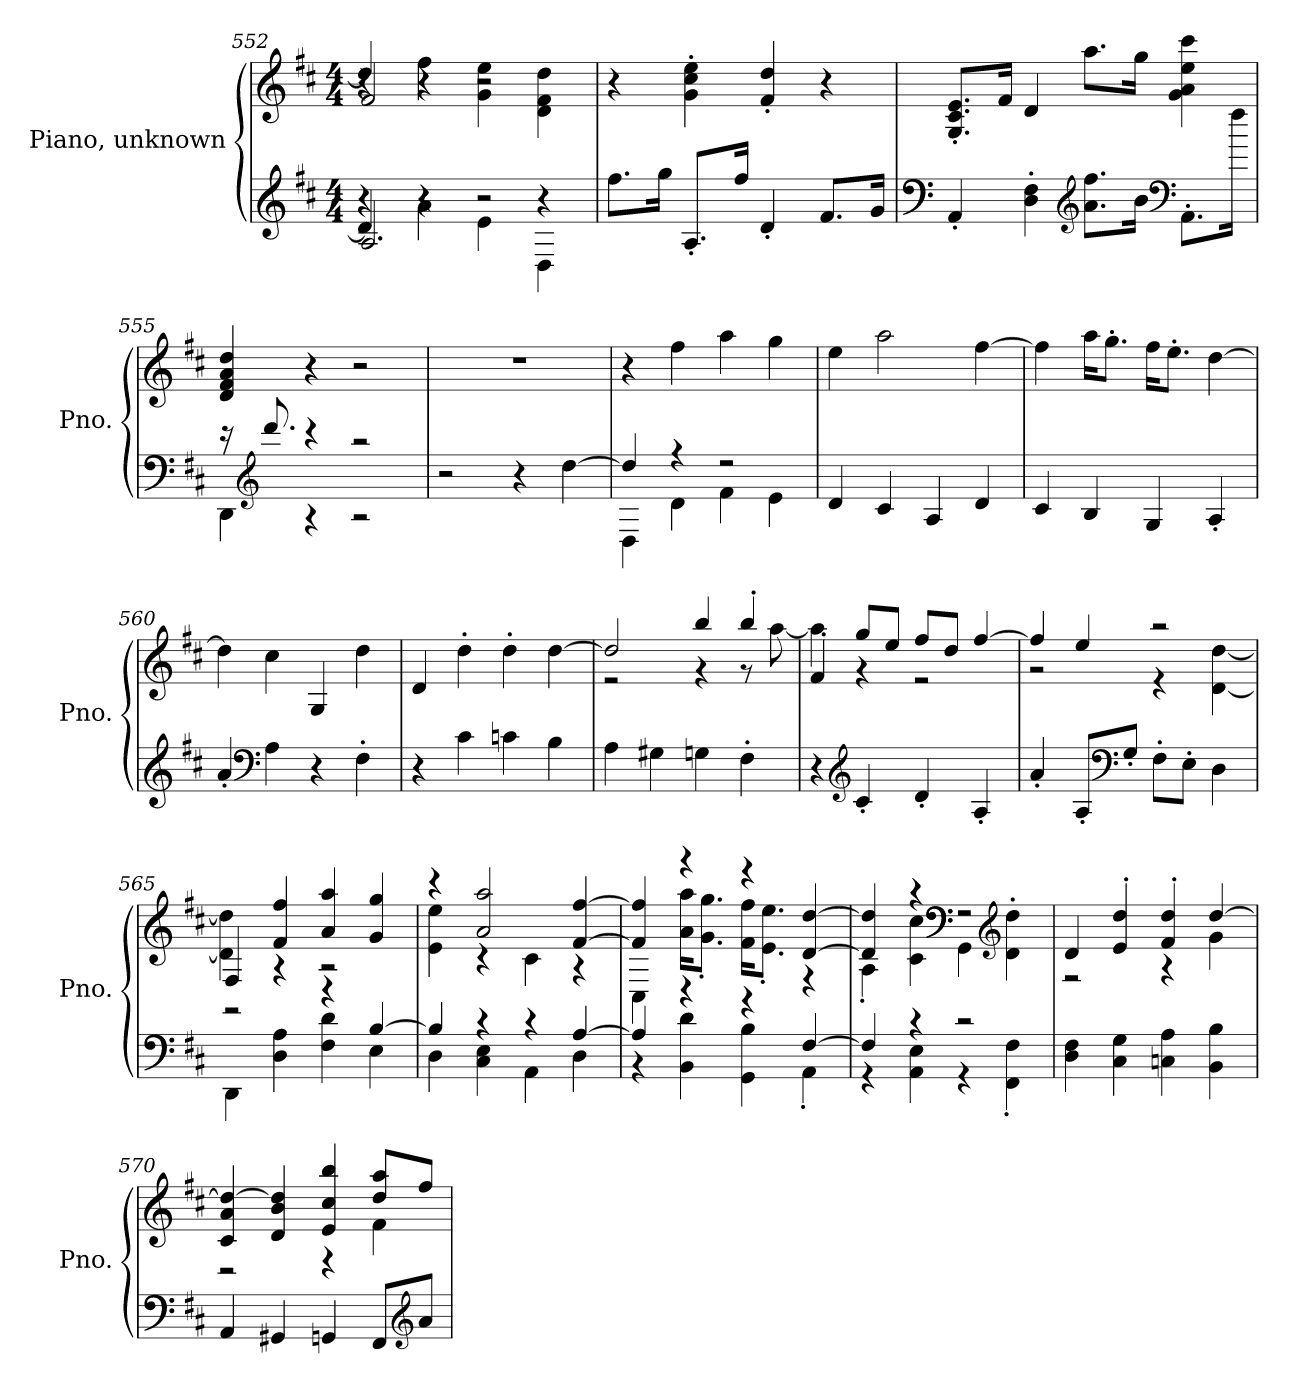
**kern	**kern
*part1	*part1
*staff2	*staff1
*I"Piano, unknown	*
*I'Pno.	*
*clefG2	*clefG2
*k[f#c#]	*k[f#c#]
*M4/4	*M4/4
=552	=552
*^	*^
*	*^	*	*^
4d/]	4r	2.A/	4dd/]	4r	2f#/
4r	4a\	.	4r	4ff#\	.
2r	4e\	.	2r	4g\ 4ee\	2r
.	4D\	4r	.	4d\ 4f#\ 4dd\	.
*v	*v	*v	*	*	*
*	*v	*v	*v
=553	=553
8.ff#\L	4r
16gg\Jk	.
8.A'/L	4g\' 4cc#\' 4ee\'
16ff#/Jk	.
4d'/	4f#/' 4dd/'
8.f#/L	4r
16g/Jk	.
=554	=554
*clefF4	*
4AA'/	8.G/' 8.c#/' 8.e/'L
.	16f#/Jk
4D\' 4F#\'	4d/
*clefG2	*
8.a\ 8.ff#\L	8.aa\L
16b\Jk	16gg\Jk
*clefF4	*
8.AA'\L	4g\ 4a\ 4ee\ 4ccc#\
16ff#\Jk	.
=555	=555
*^	*
16r	4DD\	4d/ 4f#/ 4a/ 4dd/
*clefG2	*	*
8.ddd/	.	.
4r	4r	4r
2r	2r	2r
*v	*v	*
!!LO:LB:g=z
=556	=556
2r	1r
4r	.
[4dd\	.
=557	=557
*^	*
4dd/]	4D\	4r
4r	4d\	4ff#\
2r	4f#\	4aa\
.	4e\	4gg\
*v	*v	*
=558	=558
4d/	4ee\
4c#/	2aa\
4A/	.
4d/	[4ff#\
=559	=559
4c#/	4ff#\]
4B/	16aa\KL
.	8.gg'\J
4G/	16ff#\KL
.	8.ee'\J
4A'/	[4dd\
=560	=560
4a'/	4dd\]
*clefF4	*
4A\	4cc#\
4r	4G/
4F#'\	4dd\
=561	=561
4r	4d/
4c#\	4dd'\
4cn\	4dd'\
4B\	[4dd\
=562	=562
*	*^
4A\	2dd/]	2r
4G#X\	.	.
4Gn\	4bb/	4r
4F#'\	4bb'/	8r
.	.	[8aa\
!!LO:PB:g=z	!!
=563	=563	=563
4r	4f#'/	4aa\]
*clefG2	*	*
4c#'/	8gg/L	4r
.	8ee/J	.
4d'/	8ff#/L	2r
.	8dd/J	.
4A'/	[4ff#/	.
=564	=564	=564
4a'/	4ff#/]	2r
8A'/L	4ee/	.
*clefF4	*	*
8G'/J	.	.
8F#'\L	2r	4r
8E'\J	.	.
4D\	.	[4d\ [4dd\
=565	=565	=565
*^	*	*
2r	4DD\	4F#/	4d\] 4dd\]
.	4D\ 4A\	4f#/ 4ff#/	4r
4r	4F#\ 4d\	4a/ 4aa/	2r
[4B/	4E\	4g/ 4gg/	.
=566	=566	=566	=566
4B/]	4D\	4r	4e\ 4ee\
4r	4C#\ 4E\	2a/ 2aa/	4r
4r	4AA\	.	4c#\
[4A/	4D\	[4f#/ [4ff#/	4r
=567	=567	=567	=567
4A/]	4r	4f#/] 4ff#/]	4C#\
4r	4BB\ 4d\	4r	16a\ 16aa\KL
.	.	.	8.g\' 8.gg\'J
4r	4GG\ 4B\	4r	16f#\ 16ff#\KL
.	.	.	8.e\' 8.ee\'J
[4F#/	4AA'\	[4d/ [4dd/	4r
=568	=568	=568	=568
4F#/]	4r	4d/] 4dd/]	4A'\
4r	4AA\ 4E\	4r	4c#\ 4cc#\
*	*	*clefF4	*
2r	4r	2r	4GG\
*	*	*clefG2	*
.	4FF#\' 4F#\'	.	4d\' 4dd\'
*v	*v	*	*
!!LO:LB:g=z	!!
=569	=569	=569
4D\ 4F#\	4d/	2r
4C#\ 4G\	4e/' 4dd/'	.
4Cn\ 4A\	4f#/' 4dd/'	4r
4BB\ 4B\	[4dd/	4g\
=570	=570	=570
4AA/	4c#/ 4a/ 4dd/_	2r
4GG#X/	4d/ 4b/ 4dd/]	.
4GGn/	4e/ 4cc#/ 4bb/	4r
8FF#/L	8dd/ 8aa/L	4f#\
*clefG2	*	*
8a/J	8ff#/J	.
*	*v	*v
=	=
*-	*-
